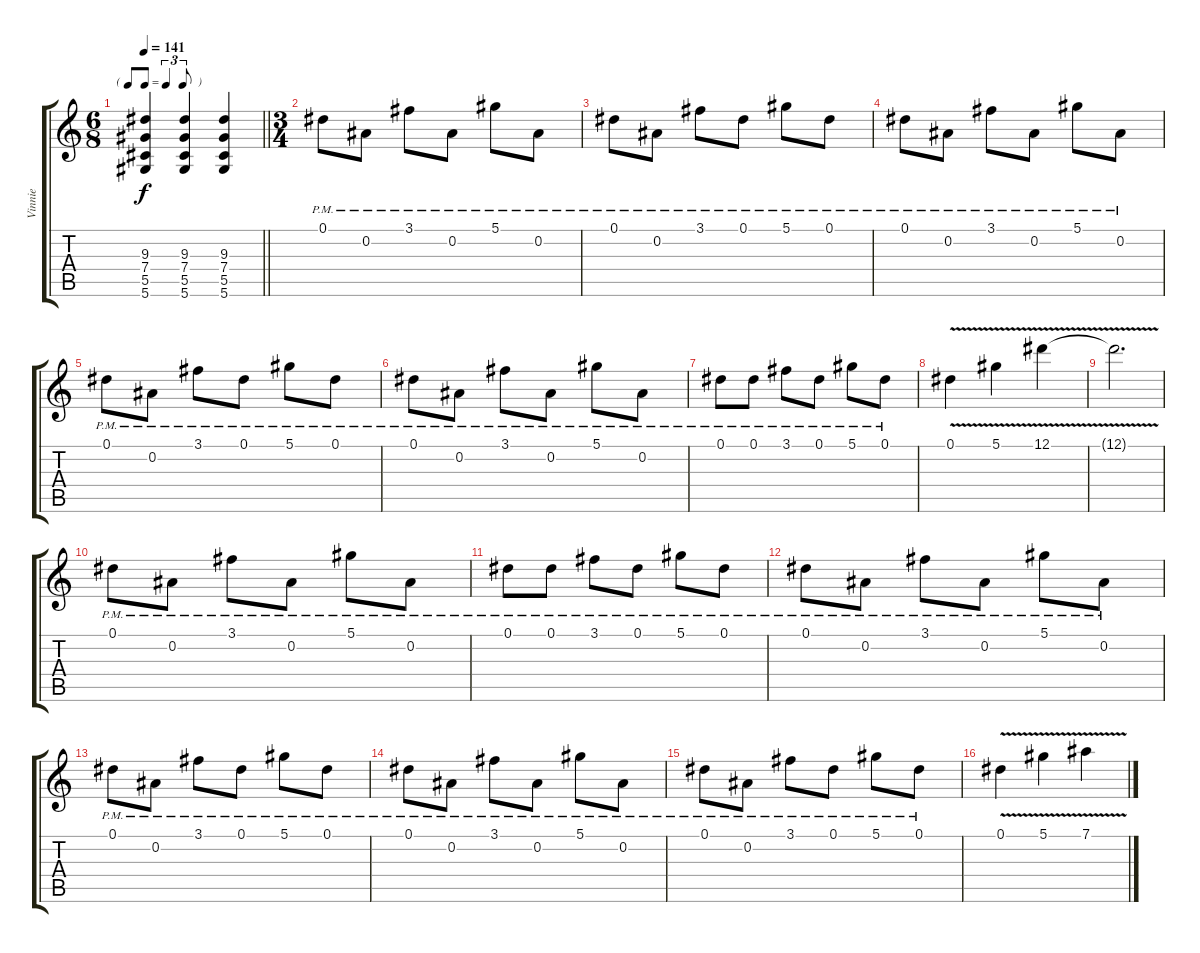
\track ("Vinnie" "Vinnie") {instrument distortionguitar}
\staff {score tabs}
\tuning (Eb4 Bb3 Gb3 Db3 Ab2 Eb2) {hide}
\ts (6 8)
\tf triplet8th
\tempo 141
\clef g2
\barLineRight lightlight
\ks c
(9.3 7.4 5.5 5.6).4{dy f} (9.3 7.4 5.5 5.6).4 (9.3 7.4 5.5 5.6).4 |
\ts (3 4)
0.1{pm}.8 0.2{pm}.8 3.1{pm}.8 0.2{pm}.8 5.1{pm}.8 0.2{pm}.8 |
0.1{pm}.8 0.2{pm}.8 3.1{pm}.8 0.1{pm}.8 5.1{pm}.8 0.1{pm}.8 |
0.1{pm}.8 0.2{pm}.8 3.1{pm}.8 0.2{pm}.8 5.1{pm}.8 0.2{pm}.8 |
0.1{pm}.8 0.2{pm}.8 3.1{pm}.8 0.1{pm}.8 5.1{pm}.8 0.1{pm}.8 |
0.1{pm}.8 0.2{pm}.8 3.1{pm}.8 0.2{pm}.8 5.1{pm}.8 0.2{pm}.8 |
0.1{pm}.8 0.1{pm}.8 3.1{pm}.8 0.1{pm}.8 5.1{pm}.8 0.1{pm}.8 |
0.1{v}.4 5.1{v}.4 12.1{v}.4 |
12.1{t}.2{d} |
0.1{pm}.8 0.2{pm}.8 3.1{pm}.8 0.2{pm}.8 5.1{pm}.8 0.2{pm}.8 |
0.1{pm}.8 0.1{pm}.8 3.1{pm}.8 0.1{pm}.8 5.1{pm}.8 0.1{pm}.8 |
0.1{pm}.8 0.2{pm}.8 3.1{pm}.8 0.2{pm}.8 5.1{pm}.8 0.2{pm}.8 |
0.1{pm}.8 0.2{pm}.8 3.1{pm}.8 0.1{pm}.8 5.1{pm}.8 0.1{pm}.8 |
0.1{pm}.8 0.2{pm}.8 3.1{pm}.8 0.2{pm}.8 5.1{pm}.8 0.2{pm}.8 |
0.1{pm}.8 0.2{pm}.8 3.1{pm}.8 0.1{pm}.8 5.1{pm}.8 0.1{pm}.8 |
0.1{v}.4 5.1{v}.4 7.1{v}.4
